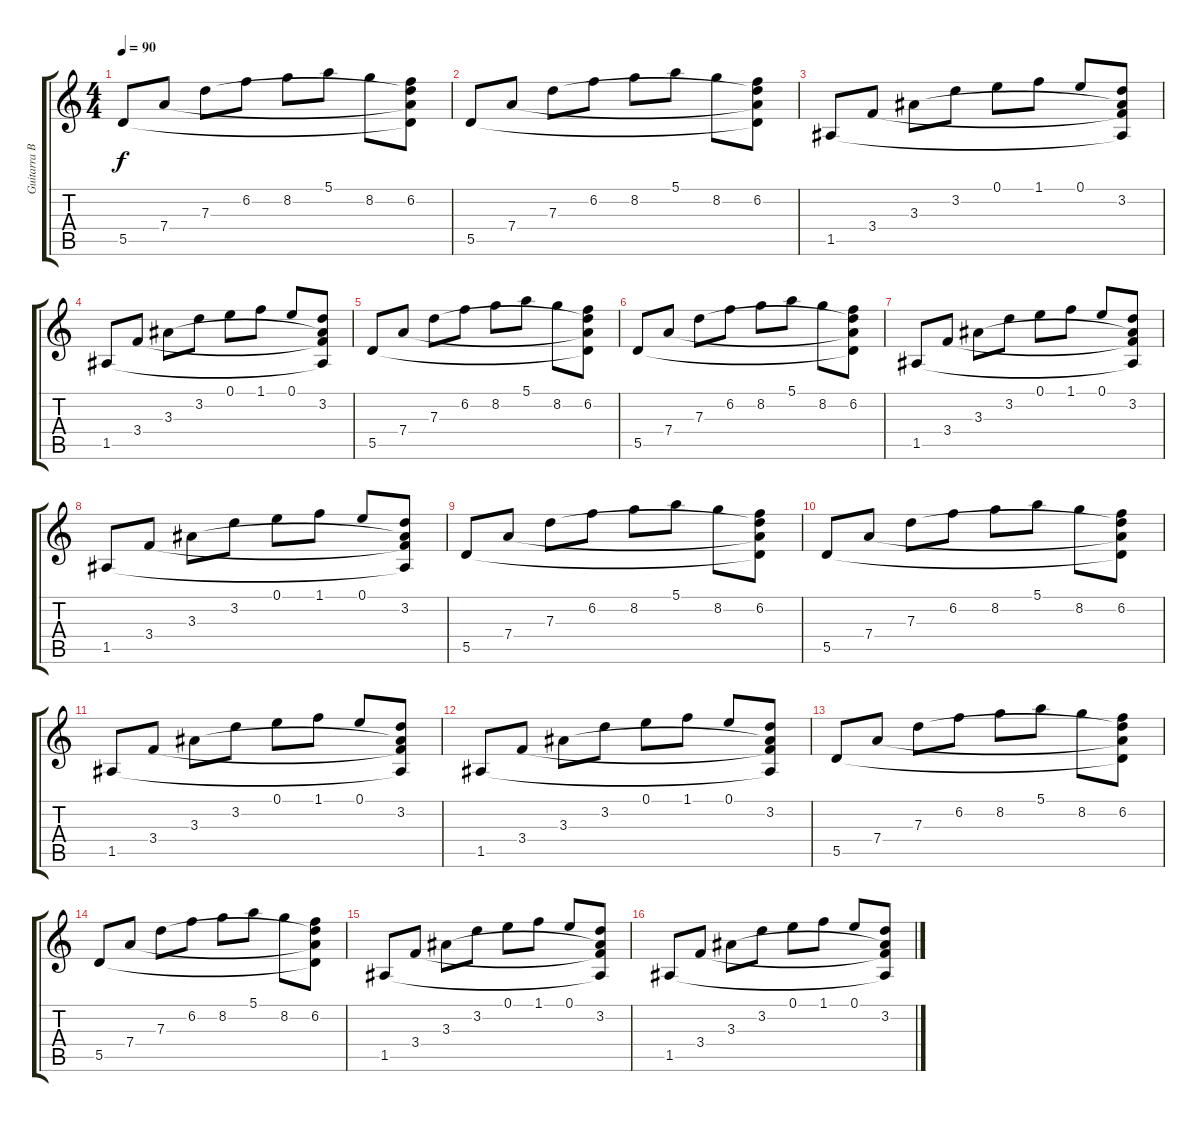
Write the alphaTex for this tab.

\track ("Guitarra Base" "Guitarra B") {instrument electricguitarjazz}
\staff {score tabs}
\tuning (E4 B3 G3 D3 A2 E2) {hide}
\ts (4 4)
\tempo 90
\clef g2
\ks c
5.5.8{dy f instrument electricguitarjazz} 7.4.8 7.3.8 6.2.8 8.2.8 5.1.8 8.2.8 (6.2 7.3{t} 7.4{t} 5.5{t}).8 |
5.5.8 7.4.8 7.3.8 6.2.8 8.2.8 5.1.8 8.2.8 (6.2 7.3{t} 7.4{t} 5.5{t}).8 |
1.5.8 3.4.8 3.3.8 3.2.8 0.1.8 1.1.8 0.1.8 (3.2 3.3{t} 3.4{t} 1.5{t}).8 |
1.5.8 3.4.8 3.3.8 3.2.8 0.1.8 1.1.8 0.1.8 (3.2 3.3{t} 3.4{t} 1.5{t}).8 |
5.5.8 7.4.8 7.3.8 6.2.8 8.2.8 5.1.8 8.2.8 (6.2 7.3{t} 7.4{t} 5.5{t}).8 |
5.5.8 7.4.8 7.3.8 6.2.8 8.2.8 5.1.8 8.2.8 (6.2 7.3{t} 7.4{t} 5.5{t}).8 |
1.5.8 3.4.8 3.3.8 3.2.8 0.1.8 1.1.8 0.1.8 (3.2 3.3{t} 3.4{t} 1.5{t}).8 |
1.5.8 3.4.8 3.3.8 3.2.8 0.1.8 1.1.8 0.1.8 (3.2 3.3{t} 3.4{t} 1.5{t}).8 |
5.5.8 7.4.8 7.3.8 6.2.8 8.2.8 5.1.8 8.2.8 (6.2 7.3{t} 7.4{t} 5.5{t}).8 |
5.5.8 7.4.8 7.3.8 6.2.8 8.2.8 5.1.8 8.2.8 (6.2 7.3{t} 7.4{t} 5.5{t}).8 |
1.5.8 3.4.8 3.3.8 3.2.8 0.1.8 1.1.8 0.1.8 (3.2 3.3{t} 3.4{t} 1.5{t}).8 |
1.5.8 3.4.8 3.3.8 3.2.8 0.1.8 1.1.8 0.1.8 (3.2 3.3{t} 3.4{t} 1.5{t}).8 |
5.5.8 7.4.8 7.3.8 6.2.8 8.2.8 5.1.8 8.2.8 (6.2 7.3{t} 7.4{t} 5.5{t}).8 |
5.5.8 7.4.8 7.3.8 6.2.8 8.2.8 5.1.8 8.2.8 (6.2 7.3{t} 7.4{t} 5.5{t}).8 |
1.5.8 3.4.8 3.3.8 3.2.8 0.1.8 1.1.8 0.1.8 (3.2 3.3{t} 3.4{t} 1.5{t}).8 |
1.5.8 3.4.8 3.3.8 3.2.8 0.1.8 1.1.8 0.1.8 (3.2 3.3{t} 3.4{t} 1.5{t}).8
